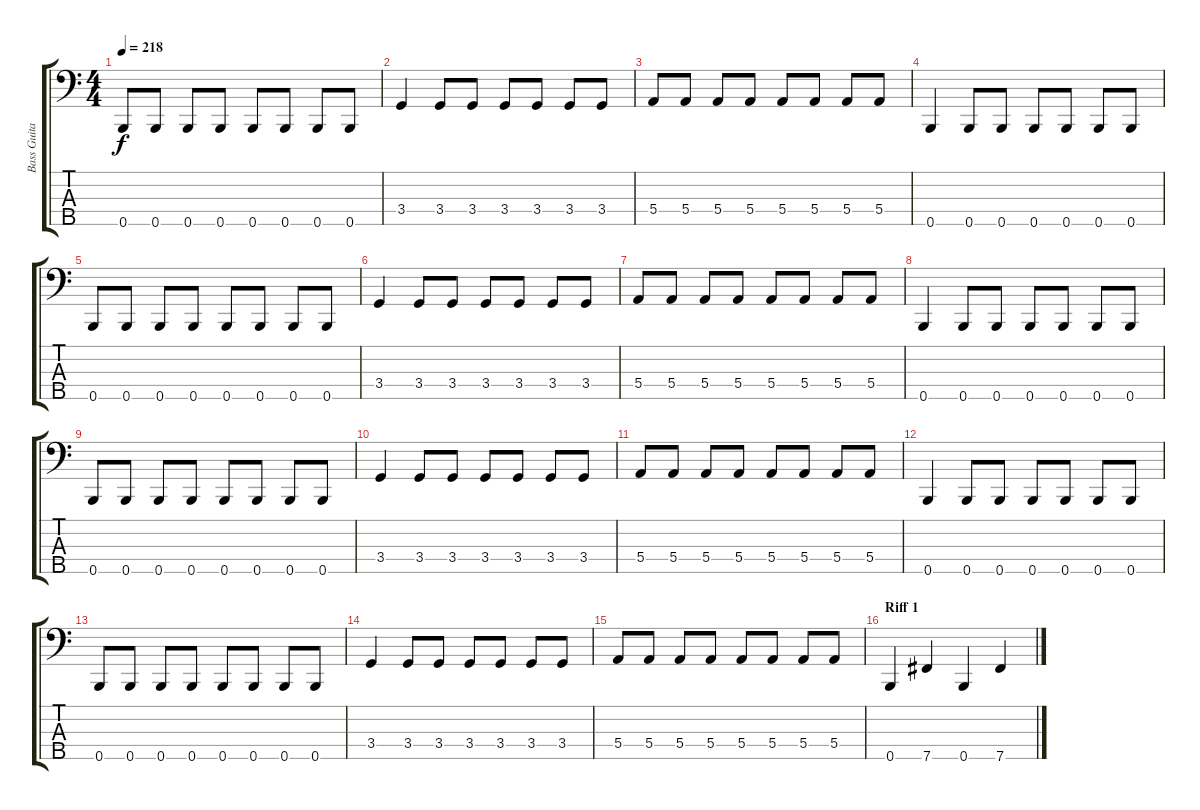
\track ("Bass Guitar" "Bass Guita") {instrument electricbasspick}
\staff {score tabs}
\tuning (G2 D2 A1 E1 B0) {hide}
\ts (4 4)
\tempo 218
\clef f4
\ks c
0.5.8{dy f} 0.5.8 0.5.8 0.5.8 0.5.8 0.5.8 0.5.8 0.5.8 |
3.4.4 3.4.8 3.4.8 3.4.8 3.4.8 3.4.8 3.4.8 |
5.4.8 5.4.8 5.4.8 5.4.8 5.4.8 5.4.8 5.4.8 5.4.8 |
0.5.4 0.5.8 0.5.8 0.5.8 0.5.8 0.5.8 0.5.8 |
0.5.8 0.5.8 0.5.8 0.5.8 0.5.8 0.5.8 0.5.8 0.5.8 |
3.4.4 3.4.8 3.4.8 3.4.8 3.4.8 3.4.8 3.4.8 |
5.4.8 5.4.8 5.4.8 5.4.8 5.4.8 5.4.8 5.4.8 5.4.8 |
0.5.4 0.5.8 0.5.8 0.5.8 0.5.8 0.5.8 0.5.8 |
0.5.8 0.5.8 0.5.8 0.5.8 0.5.8 0.5.8 0.5.8 0.5.8 |
3.4.4 3.4.8 3.4.8 3.4.8 3.4.8 3.4.8 3.4.8 |
5.4.8 5.4.8 5.4.8 5.4.8 5.4.8 5.4.8 5.4.8 5.4.8 |
0.5.4 0.5.8 0.5.8 0.5.8 0.5.8 0.5.8 0.5.8 |
0.5.8 0.5.8 0.5.8 0.5.8 0.5.8 0.5.8 0.5.8 0.5.8 |
3.4.4 3.4.8 3.4.8 3.4.8 3.4.8 3.4.8 3.4.8 |
5.4.8 5.4.8 5.4.8 5.4.8 5.4.8 5.4.8 5.4.8 5.4.8 |
\section ("" "Riff 1")
0.5.4 7.5.4 0.5.4 7.5.4
